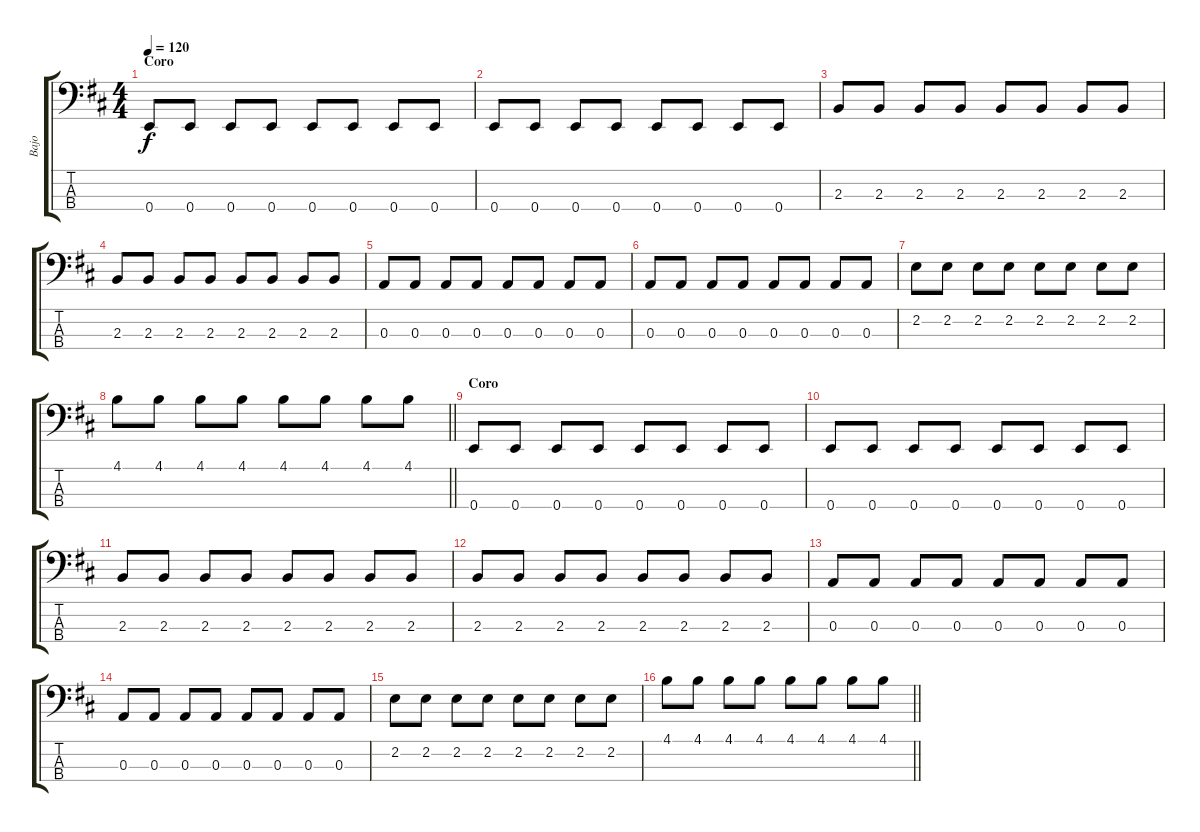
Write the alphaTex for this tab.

\track ("Bajo" "Bajo") {instrument electricbassfinger}
\staff {score tabs}
\tuning (G2 D2 A1 E1) {hide}
\ts (4 4)
\section ("" "Coro")
\tempo 120
\clef f4
\ks d
0.4.8{dy f} 0.4.8 0.4.8 0.4.8 0.4.8 0.4.8 0.4.8 0.4.8 |
0.4.8 0.4.8 0.4.8 0.4.8 0.4.8 0.4.8 0.4.8 0.4.8 |
2.3.8 2.3.8 2.3.8 2.3.8 2.3.8 2.3.8 2.3.8 2.3.8 |
2.3.8 2.3.8 2.3.8 2.3.8 2.3.8 2.3.8 2.3.8 2.3.8 |
0.3.8 0.3.8 0.3.8 0.3.8 0.3.8 0.3.8 0.3.8 0.3.8 |
0.3.8 0.3.8 0.3.8 0.3.8 0.3.8 0.3.8 0.3.8 0.3.8 |
2.2.8 2.2.8 2.2.8 2.2.8 2.2.8 2.2.8 2.2.8 2.2.8 |
\barLineRight lightlight
4.1.8 4.1.8 4.1.8 4.1.8 4.1.8 4.1.8 4.1.8 4.1.8 |
\section ("" "Coro")
0.4.8 0.4.8 0.4.8 0.4.8 0.4.8 0.4.8 0.4.8 0.4.8 |
0.4.8 0.4.8 0.4.8 0.4.8 0.4.8 0.4.8 0.4.8 0.4.8 |
2.3.8 2.3.8 2.3.8 2.3.8 2.3.8 2.3.8 2.3.8 2.3.8 |
2.3.8 2.3.8 2.3.8 2.3.8 2.3.8 2.3.8 2.3.8 2.3.8 |
0.3.8 0.3.8 0.3.8 0.3.8 0.3.8 0.3.8 0.3.8 0.3.8 |
0.3.8 0.3.8 0.3.8 0.3.8 0.3.8 0.3.8 0.3.8 0.3.8 |
2.2.8 2.2.8 2.2.8 2.2.8 2.2.8 2.2.8 2.2.8 2.2.8 |
\barLineRight lightlight
4.1.8 4.1.8 4.1.8 4.1.8 4.1.8 4.1.8 4.1.8 4.1.8
